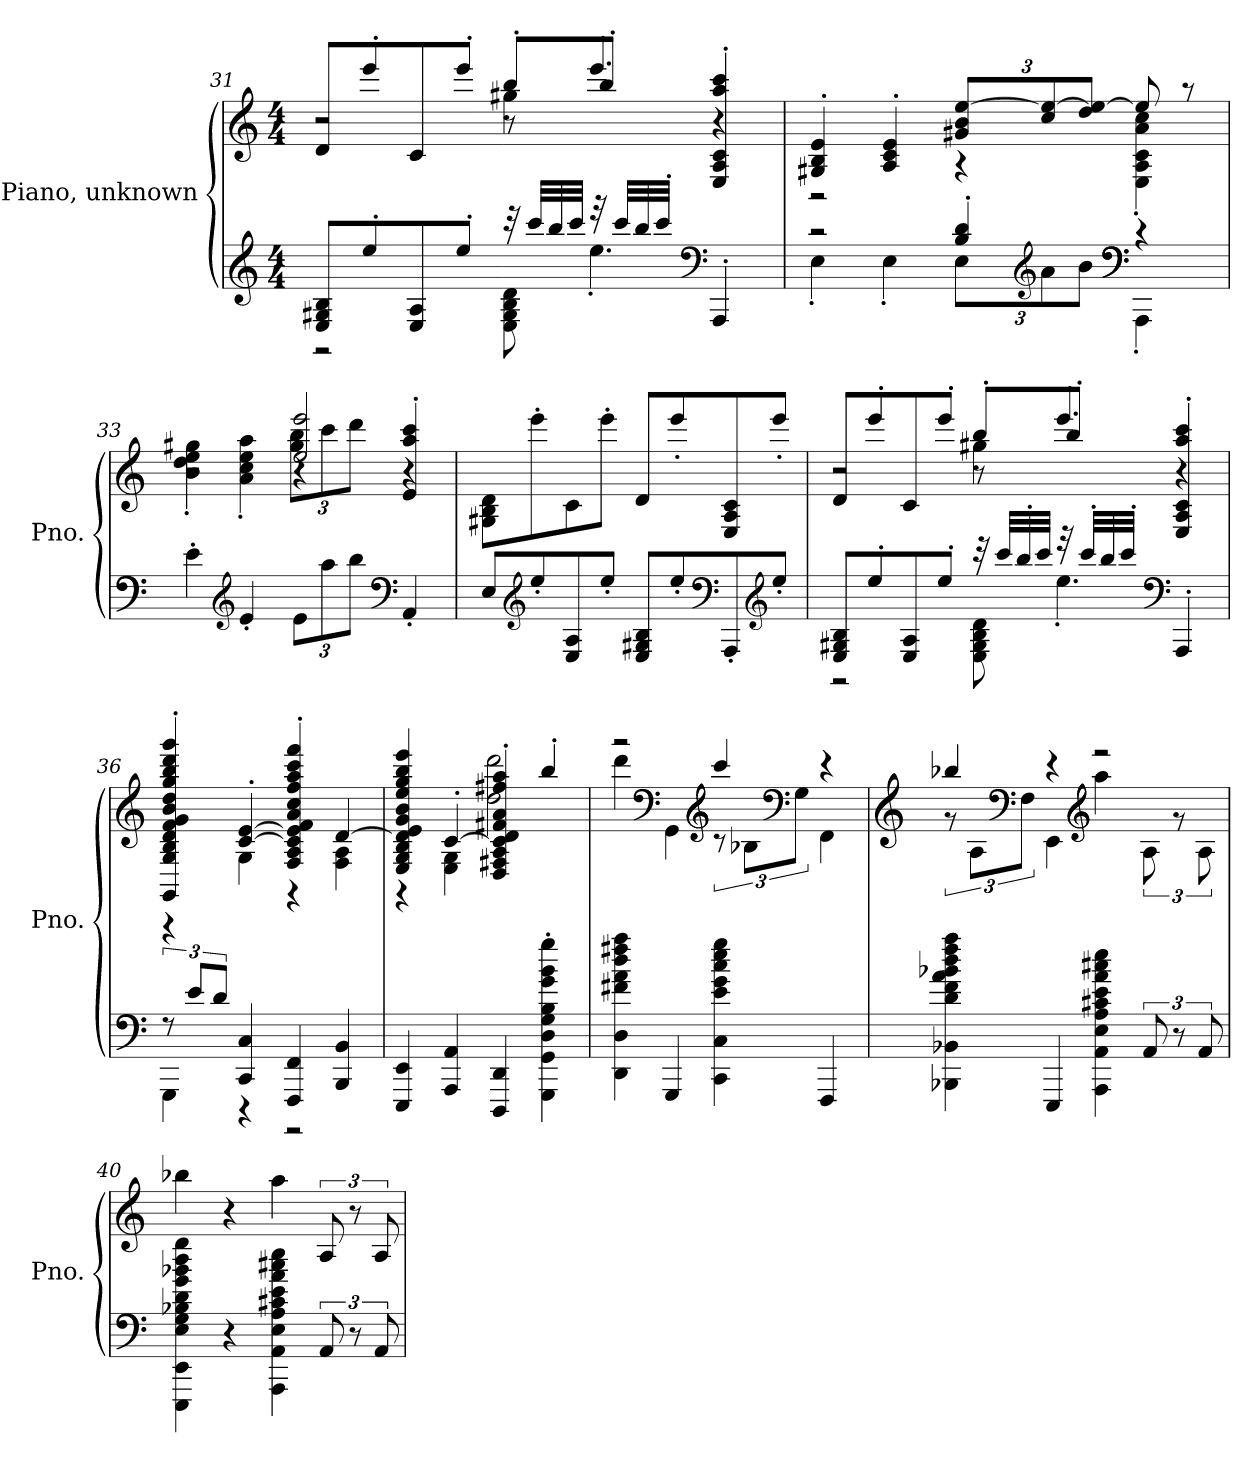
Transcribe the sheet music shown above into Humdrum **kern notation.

**kern	**kern
*part1	*part1
*staff2	*staff1
*I"Piano, unknown	*
*I'Pno.	*
*clefG2	*clefG2
*k[]	*k[]
*M4/4	*M4/4
=31	=31
*^	*^
*	*	*	*^
8E/ 8G#X/ 8B/L	2r	2r	2r	8d/L
8ee'/	.	.	.	8eee'/
8E/ 8A/	.	.	.	8c/
8ee'/J	.	.	.	8eee'/J
32r	8E\ 8G#\ 8B\ 8d\	8r	4gg#X\	8bb'/L
32ccc/LLL	.	.	.	.
32bb/	.	.	.	.
32ccc/JJJ	.	.	.	.
32r	4.ee'\	4.eee'/	.	8bb'/J
32ccc/LLL	.	.	.	.
32bb/	.	.	.	.
32ccc'/JJJ	.	.	.	.
*clefF4	*	*	*	*
4AAA'/	.	.	4r	4E/' 4A/' 4c/' 4aa/' 4ccc/'
*	*	*	*v	*v
!!LO:LB:g=z
=32	=32	=32	=32
2r	4E'\	4G#X/' 4B/' 4e/'	2r
.	4E'\	4A/' 4c/' 4e/'	.
*	*Xbrackettup	*Xbrackettup	*
4B/' 4d/'	12E\L	12g#X/ 12b/ [12ee/L	4r
*clefG2	*	*	*
.	12a\	12cc/ 12ee/_	.
.	12b\J	12dd/ 12ee/_J	.
*clefF4	*	*	*
4r	4AAA'\	8ee/]	4E\' 4A\' 4c\' 4a\' 4cc\'
.	.	8r	.
*v	*v	*	*
=33	=33	=33
*	*	*^
4e'\	2r	4b\' 4dd\' 4ee\' 4gg#X\'	2r
*clefG2	*	*	*
4e'/	.	4a\' 4cc\' 4ee\' 4aa\'	.
12e\L	2ee/ 2eee/	12gg#\ 12bb\L	4r
12aa\	.	12ccc\	.
12bb\J	.	12ddd\J	.
*clefF4	*	*	*
4AA'/	.	4r	4e/' 4aa/' 4ccc/'
*	*v	*v	*v
=34	=34
8E/L	8G#X\ 8B\ 8d\L
*clefG2	*
8ee'/	8eee'\
8E/ 8A/	8c\
8ee'/J	8eee'\J
8E/ 8G#X/ 8B/L	8d/L
8ee'/	8eee'/
*clefF4	*
8AAA'/	8E/ 8A/ 8c/
*clefG2	*
8ee'/J	8eee'/J
!!LO:LB:g=z
=35	=35
*^	*^
*	*	*	*^
8E/ 8G#X/ 8B/L	2r	2r	2r	8d/L
8ee'/	.	.	.	8eee'/
8E/ 8A/	.	.	.	8c/
8ee'/J	.	.	.	8eee'/J
32r	8E\ 8G#\ 8B\ 8d\	8r	4gg#X\	8bb'/L
32ccc/LLL	.	.	.	.
32bb'/	.	.	.	.
32ccc/JJJ	.	.	.	.
32r	4.ee'\	4.eee'/	.	8bb'/J
32ccc'/LLL	.	.	.	.
32bb/	.	.	.	.
32ccc'/JJJ	.	.	.	.
*clefF4	*	*	*	*
4AAA'/	.	.	4r	4E/' 4A/' 4c/' 4aa/' 4ccc/'
*	*	*v	*v	*v
=36	=36	=36
*brackettup	*	*
*	*	*^
12r	4GGG\	4GG/' 4G/' 4B/' 4d/' 4f/' 4g/' 4b/' 4dd/' 4gg/' 4bb/' 4ddd/' 4ggg/'	4r
12e/L	.	.	.
12d/J	.	.	.
4CC/ 4C/	4r	[4c/' [4e/'	4G\
4FFF/ 4FF/	2r	4F/' 4A/' 4c/]' 4e/]' 4f/' 4a/' 4cc/' 4ff/' 4aa/' 4ccc/' 4fff/'	4r
4BBB/ 4BB/	.	[4d/	4F\ 4A\
*v	*v	*	*
=37	=37	=37
4EEE/ 4EE/	4E/ 4G/ 4B/ 4d/] 4e/ 4g/ 4b/ 4ee/ 4gg/ 4bb/ 4eee/	4r
4AAA/ 4AA/	[4c'/	4E\ 4G\
4DDD/ 4DD/	4D/' 4F#X/' 4A/' 4c/]' 4d/' 4f#X/' 4a/' 4ff#X/' 4aa/'	2dd\ 2ddd\
4GGG\' 4GG\' 4D\' 4G\' 4B\' 4g\' 4b\' 4gg\'	4bb'/	.
!!LO:LB:g=z	!!
=38	=38	=38
4DD\ 4D\ 4f#X\ 4a\ 4dd\ 4ff#X\ 4aa\	2r	4ddd\
*	*clefF4	*
4GGG/	.	4GG\
*	*clefG2	*
*	*	*brackettup
4CC\ 4C\ 4e\ 4g\ 4cc\ 4ee\ 4gg\	4ccc/	12r
.	.	12B-X\L
*	*clefF4	*
.	.	12G\J
4FFF/	4r	4FF\
=39	=39	=39
*	*clefG2	*
4BBB-X\ 4BB-X\ 4d\ 4f\ 4a\ 4b-X\ 4dd\ 4ff\ 4aa\	4bb-X/	12r
.	.	12A\L
*	*clefF4	*
.	.	12F\J
4EEE/	4r	4EE\
*	*clefG2	*
4AAA\ 4AA\ 4E\ 4A\ 4c#X\ 4e\ 4a\ 4cc#X\ 4ee\	2r	4aa\
12AA/	.	12A\
12r	.	12r
12AA/	.	12A\
*	*v	*v
=40	=40
4EEE\ 4EE\ 4E\ 4G\ 4B-X\ 4d\ 4g\ 4b-X\ 4dd\ 4gg\	4bb-X\
4r	4r
4AAA\ 4AA\ 4E\ 4A\ 4c#X\ 4e\ 4a\ 4cc#X\ 4ee\	4aa\
12AA/	12A/
12r	12r
12AA/	12A/
=	=
*-	*-
